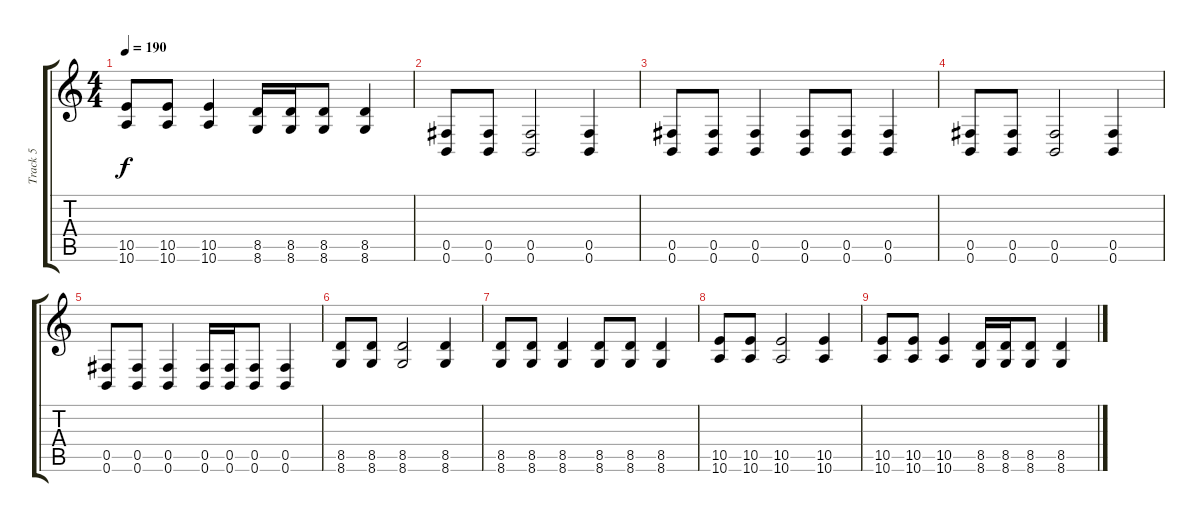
\track ("Track 5" "Track 5") {instrument distortionguitar}
\staff {score tabs}
\tuning (Db4 Ab3 E3 B2 Gb2 B1) {hide}
\ts (4 4)
\tempo 190
\clef g2
\ks c
(10.5 10.6).8{dy f} (10.5 10.6).8 (10.5 10.6).4 (8.5 8.6).16 (8.5 8.6).16 (8.5 8.6).8 (8.5 8.6).4 |
(0.5 0.6).8 (0.5 0.6).8 (0.5 0.6).2 (0.5 0.6).4 |
(0.5 0.6).8 (0.5 0.6).8 (0.5 0.6).4 (0.5 0.6).8 (0.5 0.6).8 (0.5 0.6).4 |
(0.5 0.6).8 (0.5 0.6).8 (0.5 0.6).2 (0.5 0.6).4 |
(0.5 0.6).8 (0.5 0.6).8 (0.5 0.6).4 (0.5 0.6).16 (0.5 0.6).16 (0.5 0.6).8 (0.5 0.6).4 |
(8.5 8.6).8 (8.5 8.6).8 (8.5 8.6).2 (8.5 8.6).4 |
(8.5 8.6).8 (8.5 8.6).8 (8.5 8.6).4 (8.5 8.6).8 (8.5 8.6).8 (8.5 8.6).4 |
(10.5 10.6).8 (10.5 10.6).8 (10.5 10.6).2 (10.5 10.6).4 |
(10.5 10.6).8 (10.5 10.6).8 (10.5 10.6).4 (8.5 8.6).16 (8.5 8.6).16 (8.5 8.6).8 (8.5 8.6).4
